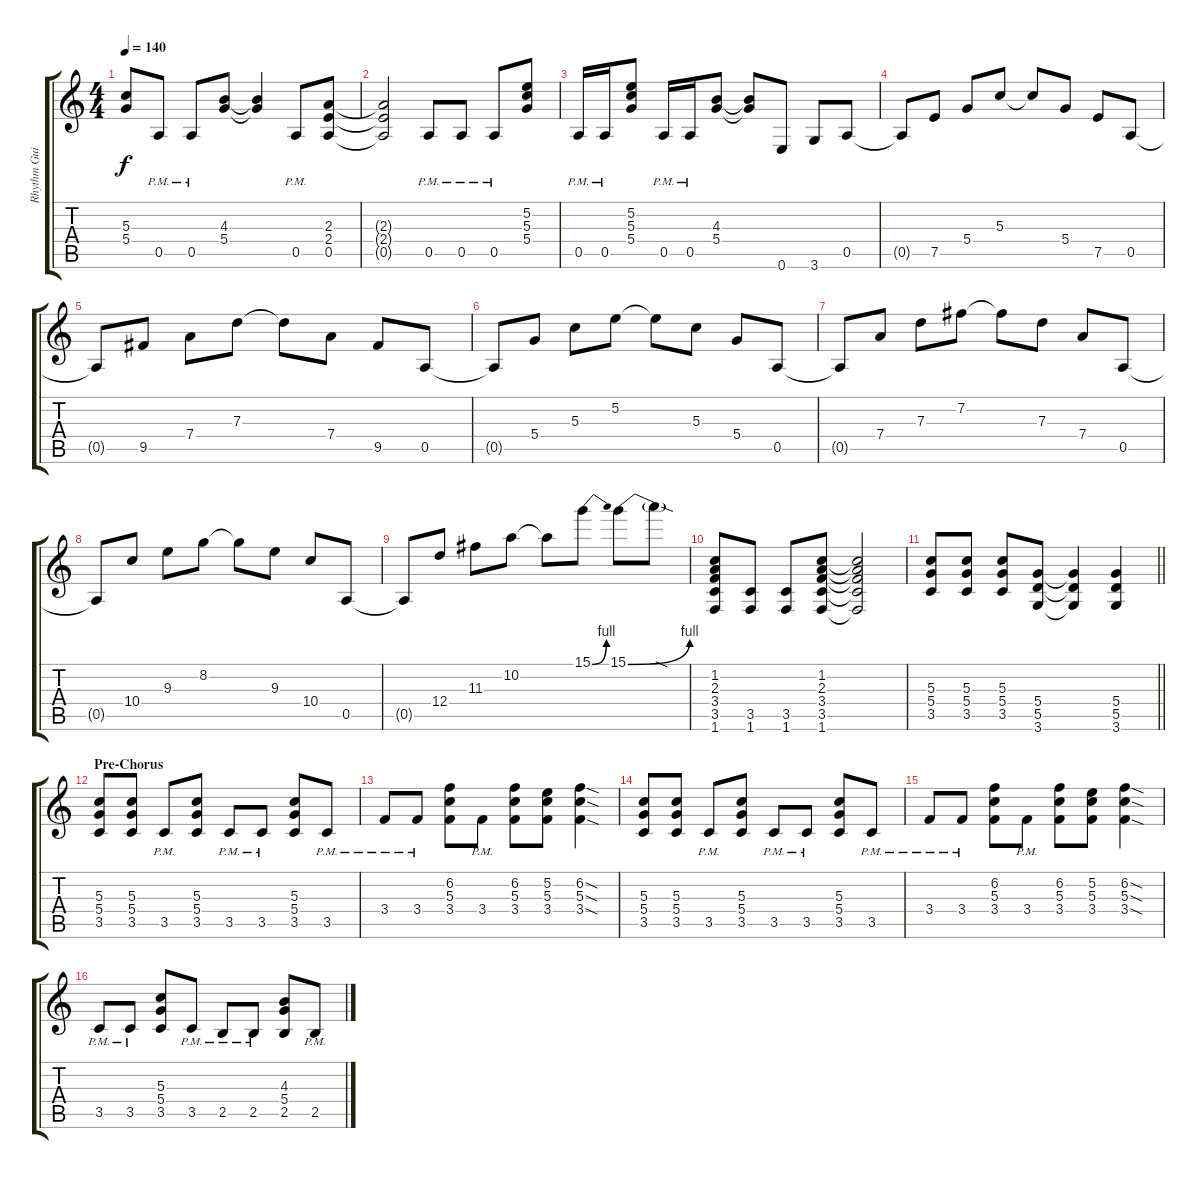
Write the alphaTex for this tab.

\track ("Rhythm Guitar" "Rhythm Gui") {instrument overdrivenguitar}
\staff {score tabs}
\tuning (E4 B3 G3 D3 A2 E2) {hide}
\ts (4 4)
\tempo 140
\clef g2
\ks c
(5.3{t} 5.4{t}).8{dy f} 0.5{pm}.8 0.5{pm}.8 (4.3 5.4).8 (4.3{t} 5.4{t}).4 0.5{pm}.8 (2.3 2.4 0.5).8 |
(2.3{t} 2.4{t} 0.5{t}).2 0.5{pm}.8 0.5{pm}.8 0.5{pm}.8 (5.2 5.3 5.4).8 |
0.5{pm}.16 0.5{pm}.16 (5.2 5.3 5.4).8 0.5{pm}.16 0.5{pm}.16 (4.3 5.4).8 (4.3{t} 5.4{t}).8 0.6.8 3.6.8 0.5.8 |
0.5{t}.8 7.5.8 5.4.8 5.3.8 5.3{t}.8 5.4.8 7.5.8 0.5.8 |
0.5{t}.8 9.5.8 7.4.8 7.3.8 7.3{t}.8 7.4.8 9.5.8 0.5.8 |
0.5{t}.8 5.4.8 5.3.8 5.2.8 5.2{t}.8 5.3.8 5.4.8 0.5.8 |
0.5{t}.8 7.4.8 7.3.8 7.2.8 7.2{t}.8 7.3.8 7.4.8 0.5.8 |
0.5{t}.8 10.4.8 9.3.8 8.2.8 8.2{t}.8 9.3.8 10.4.8 0.5.8 |
0.5{t}.8 12.4.8 11.3.8 10.2.8 10.2{t}.8 15.1{be (bend 0 0 60 4)}.8 15.1{be (bend 0 0 60 4)}.8 15.1{sod t}.8 |
(1.2 2.3 3.4 3.5 1.6).8 (3.5 1.6).8 (3.5 1.6).8 (1.2 2.3 3.4 3.5 1.6).8 (1.2{t} 2.3{t} 3.4{t} 3.5{t} 1.6{t}).2 |
\barLineRight lightlight
(5.3 5.4 3.5).8 (5.3 5.4 3.5).8 (5.3 5.4 3.5).8 (5.4 5.5 3.6).8 (5.4{t} 5.5{t} 3.6{t}).4 (5.4 5.5 3.6).4 |
\section ("" "Pre-Chorus")
(5.3 5.4 3.5).8 (5.3 5.4 3.5).8 3.5{pm}.8 (5.3 5.4 3.5).8 3.5{pm}.8 3.5{pm}.8 (5.3 5.4 3.5).8 3.5{pm}.8 |
3.4{pm}.8 3.4{pm}.8 (6.2 5.3 3.4).8 3.4{pm}.8 (6.2 5.3 3.4).8 (5.2 5.3 3.4).8 (6.2{sod} 5.3{sod} 3.4{sod}).4 |
(5.3 5.4 3.5).8 (5.3 5.4 3.5).8 3.5{pm}.8 (5.3 5.4 3.5).8 3.5{pm}.8 3.5{pm}.8 (5.3 5.4 3.5).8 3.5{pm}.8 |
3.4{pm}.8 3.4{pm}.8 (6.2 5.3 3.4).8 3.4{pm}.8 (6.2 5.3 3.4).8 (5.2 5.3 3.4).8 (6.2{sod} 5.3{sod} 3.4{sod}).4 |
3.5{pm}.8 3.5{pm}.8 (5.3 5.4 3.5).8 3.5{pm}.8 2.5{pm}.8 2.5{pm}.8 (4.3 5.4 2.5).8 2.5{pm}.8
